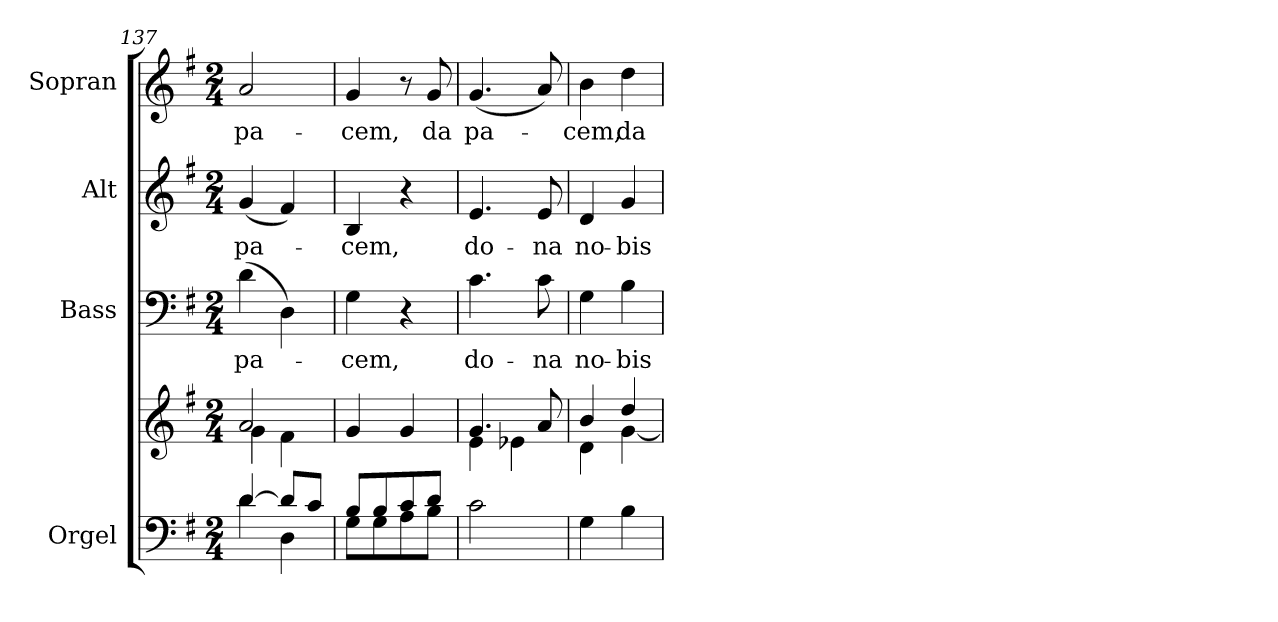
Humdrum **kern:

**kern	**kern	**kern	**text	**kern	**text	**kern	**text
*part4	*part4	*part3	*part3	*part2	*part2	*part1	*part1
*staff5	*staff4	*staff3	*staff3	*staff2	*staff2	*staff1	*staff1
*I"Orgel	*	*I"Bass	*	*I"Alt	*	*I"Sopran	*
*I'Org.	*	*I'B.	*	*I'A.	*	*I'S.	*
*clefF4	*clefG2	*clefF4	*	*clefG2	*	*clefG2	*
*k[f#]	*k[f#]	*k[f#]	*	*k[f#]	*	*k[f#]	*
*G:	*G:	*G:	*	*G:	*	*G:	*
*M2/4	*M2/4	*M2/4	*	*M2/4	*	*M2/4	*
=137	=137	=137	=137	=137	=137	=137	=137
*^	*^	*	*	*	*	*	*
!	!	!	!	!	!LO:LY:b	!	!LO:LY:b	!	!LO:LY:b
[>4d/	4d\	2a/	4g\	(>4d\	pa-	(<4g/	pa-	2a/	pa-
8d/L]	4D\	.	4f#\	4D\)	.	4f#/)	.	.	.
8c/J	.	.	.	.	.	.	.	.	.
*	*	*v	*v	*	*	*	*	*	*
=138	=138	=138	=138	=138	=138	=138	=138	=138
!	!	!	!	!LO:LY:b	!	!LO:LY:b	!	!LO:LY:b
8B/L	8G\L	4g/	4G\	-cem,	4B/	-cem,	4g/	-cem,
8B/	8G\	.	.	.	.	.	.	.
8c/	8A\	4g/	4r	.	4r	.	8r	.
!	!	!	!	!	!	!	!	!LO:LY:b
8d/J	8B\J	.	.	.	.	.	8g/	da
!!LO:PB:g=z
=139	=139	=139	=139	=139	=139	=139	=139	=139
*	*	*^	*	*	*	*	*	*
!	!	!	!	!	!LO:LY:b	!	!LO:LY:b	!	!LO:LY:b
*v	*v	*	*	*	*	*	*	*	*
2c\	4.g/	4e\	4.c\	do-	4.e/	do-	(<4.g/	pa-
.	.	4e-X\	.	.	.	.	.	.
!	!	!	!	!LO:LY:b	!	!LO:LY:b	!	!
.	8a/	.	8c\	-na	8e/	-na	8a/)	.
=140	=140	=140	=140	=140	=140	=140	=140	=140
!	!	!	!	!LO:LY:b	!	!LO:LY:b	!	!LO:LY:b
4G\	4b/	4d\	4G\	no-	4d/	no-	4b\	-cem,
!	!	!	!	!LO:LY:b	!	!LO:LY:b	!	!LO:LY:b
4B\	4dd/	[<4g\	4B\	-bis	4g/	-bis	4dd\	da
*	*v	*v	*	*	*	*	*	*
=	=	=	=	=	=	=	=
*-	*-	*-	*-	*-	*-	*-	*-
